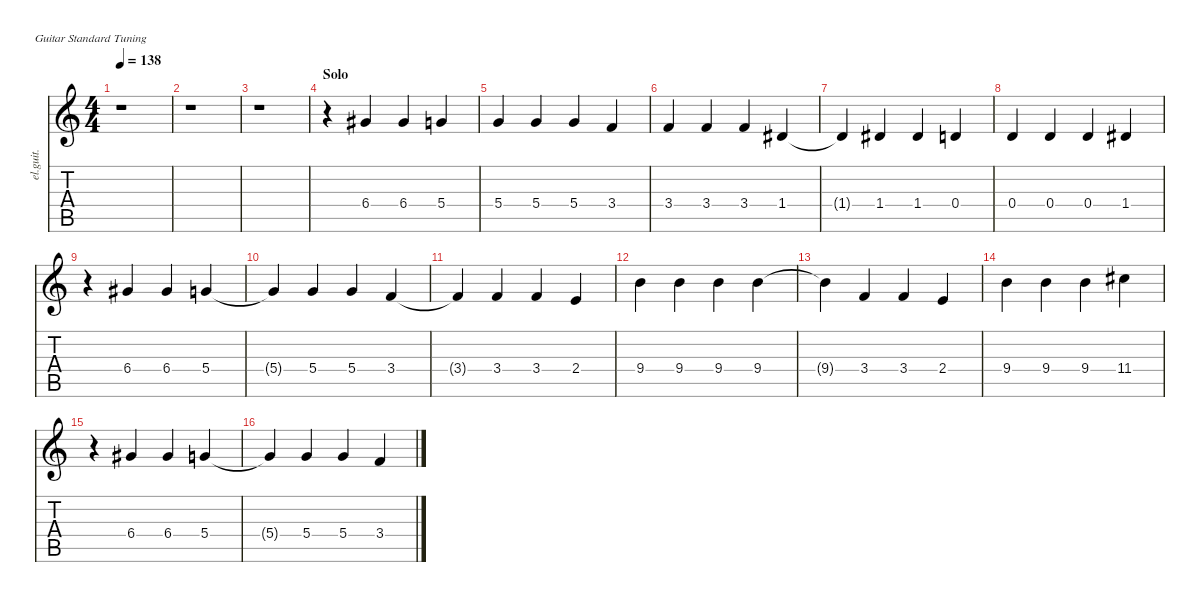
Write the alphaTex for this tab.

\defaultSystemsLayout 4
\hideDynamics
\bracketExtendMode nobrackets
\otherSystemsTrackNameOrientation horizontal
\track ("Guitar 4" "el.guit.") {instrument electricguitarclean}
\staff {score tabs}
\tuning (E4 B3 G3 D3 A2 E2)
\ts (4 4)
\tempo 138
\clef g2
\ks c
r.1{dy f beam Down} |
r.1{beam Down} |
r.1{beam Down} |
\section ("" "Solo")
r.4{beam Down} 6.4{acc #}.4{beam Up} 6.4{acc #}.4{beam Up} 5.4.4{beam Up} |
5.4.4{dy mp beam Up} 5.4.4{dy f beam Up} 5.4.4{beam Up} 3.4.4{beam Up} |
3.4.4{dy mp beam Up} 3.4.4{dy f beam Up} 3.4.4{beam Up} 1.4{acc #}.4{beam Up} |
1.4{t acc #}.4{beam Up} 1.4{acc #}.4{beam Up} 1.4{acc #}.4{beam Up} 0.4.4{beam Up} |
0.4.4{beam Up} 0.4.4{beam Up} 0.4.4{beam Up} 1.4{acc #}.4{beam Up} |
r.4{beam Down} 6.4{acc #}.4{beam Up} 6.4{acc #}.4{beam Up} 5.4.4{beam Up} |
5.4{t}.4{beam Up} 5.4.4{beam Up} 5.4.4{beam Up} 3.4.4{beam Up} |
3.4{t}.4{beam Up} 3.4.4{beam Up} 3.4.4{beam Up} 2.4.4{beam Up} |
9.4.4{beam Down} 9.4.4{beam Down} 9.4.4{beam Down} 9.4.4{beam Down} |
9.4{t}.4{beam Down} 3.4.4{beam Up} 3.4.4{beam Up} 2.4.4{beam Up} |
9.4.4{beam Down} 9.4.4{beam Down} 9.4.4{beam Down} 11.4{acc #}.4{beam Down} |
r.4{beam Down} 6.4{acc #}.4{beam Up} 6.4{acc #}.4{beam Up} 5.4.4{beam Up} |
5.4{t}.4{beam Up} 5.4.4{beam Up} 5.4.4{beam Up} 3.4.4{beam Up}
